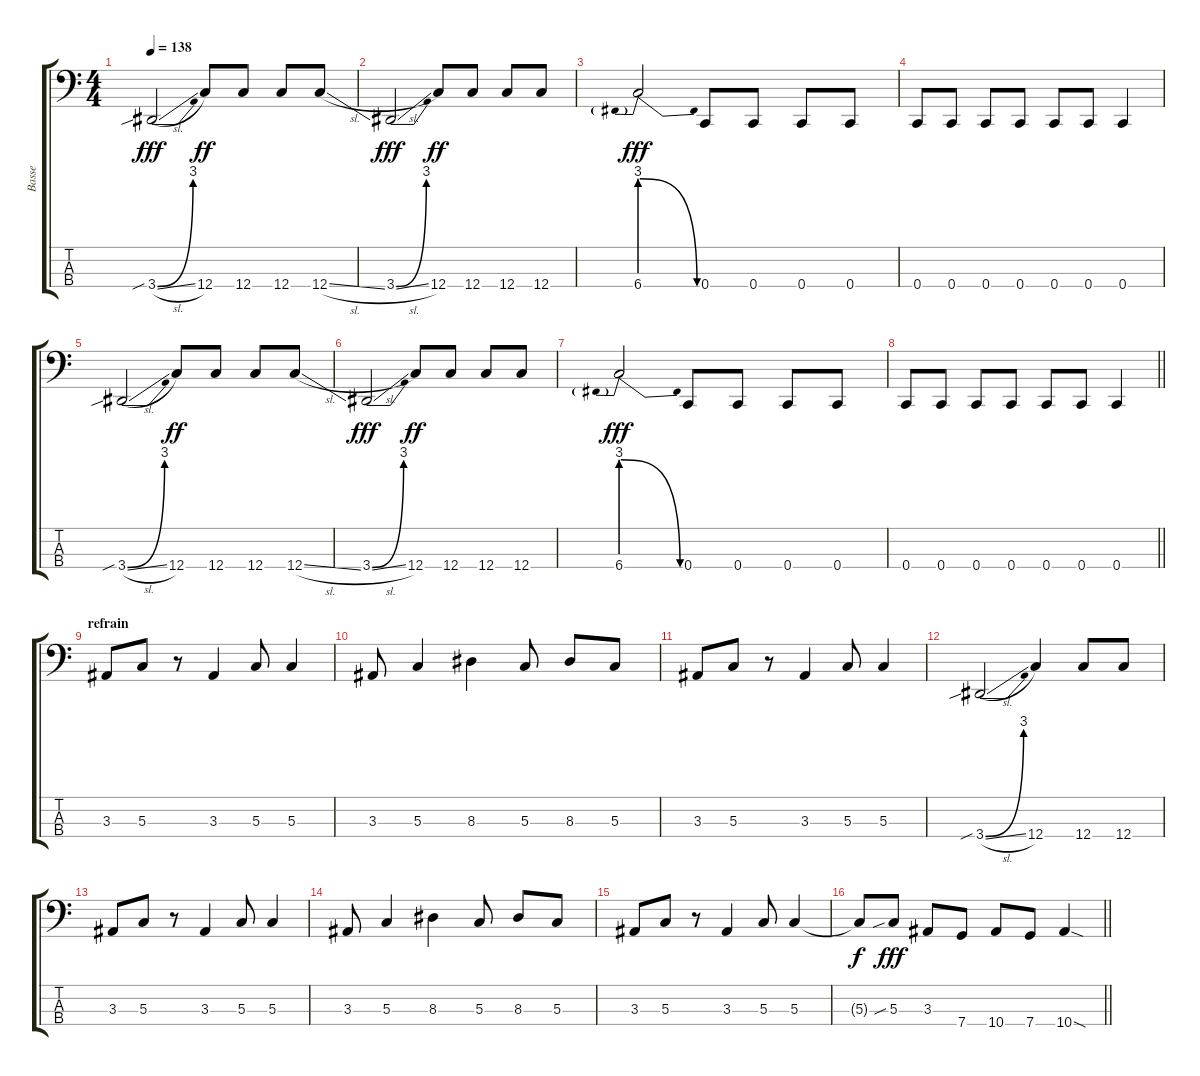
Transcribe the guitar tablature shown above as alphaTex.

\track ("Basse" "Basse") {instrument electricbassfinger}
\staff {score tabs}
\tuning (F2 C2 G1 C1) {hide}
\ts (4 4)
\tempo 138
\clef f4
\ks c
3.4{be (bend 0 0 60 12) sib sl}.2{dy fff} 12.4.8{dy ff} 12.4.8 12.4.8 12.4{sl}.8 |
3.4{be (bend 0 0 60 12) sl}.2{dy fff} 12.4.8{dy ff} 12.4.8 12.4.8 12.4.8 |
6.4{be (prebendrelease 0 12 60 0)}.2{dy fff} 0.4.8 0.4.8 0.4.8 0.4.8 |
0.4.8 0.4.8 0.4.8 0.4.8 0.4.8 0.4.8 0.4.4 |
3.4{be (bend 0 0 60 12) sib sl}.2 12.4.8{dy ff} 12.4.8 12.4.8 12.4{sl}.8 |
3.4{be (bend 0 0 60 12) sl}.2{dy fff} 12.4.8{dy ff} 12.4.8 12.4.8 12.4.8 |
6.4{be (prebendrelease 0 12 60 0)}.2{dy fff} 0.4.8 0.4.8 0.4.8 0.4.8 |
\barLineRight lightlight
0.4.8 0.4.8 0.4.8 0.4.8 0.4.8 0.4.8 0.4.4 |
\section ("" "refrain")
3.3.8 5.3.8 r.8 3.3.4 5.3.8 5.3.4 |
3.3.8 5.3.4 8.3.4 5.3.8 8.3.8 5.3.8 |
3.3.8 5.3.8 r.8 3.3.4 5.3.8 5.3.4 |
3.4{be (bend 0 0 60 12) sib sl}.2 12.4.4 12.4.8 12.4.8 |
3.3.8 5.3.8 r.8 3.3.4 5.3.8 5.3.4 |
3.3.8 5.3.4 8.3.4 5.3.8 8.3.8 5.3.8 |
3.3.8 5.3.8 r.8 3.3.4 5.3.8 5.3.4 |
\barLineRight lightlight
5.3{t}.8{dy f} 5.3{sib}.8{dy fff} 3.3.8 7.4.8 10.4.8 7.4.8 10.4{sod}.4
